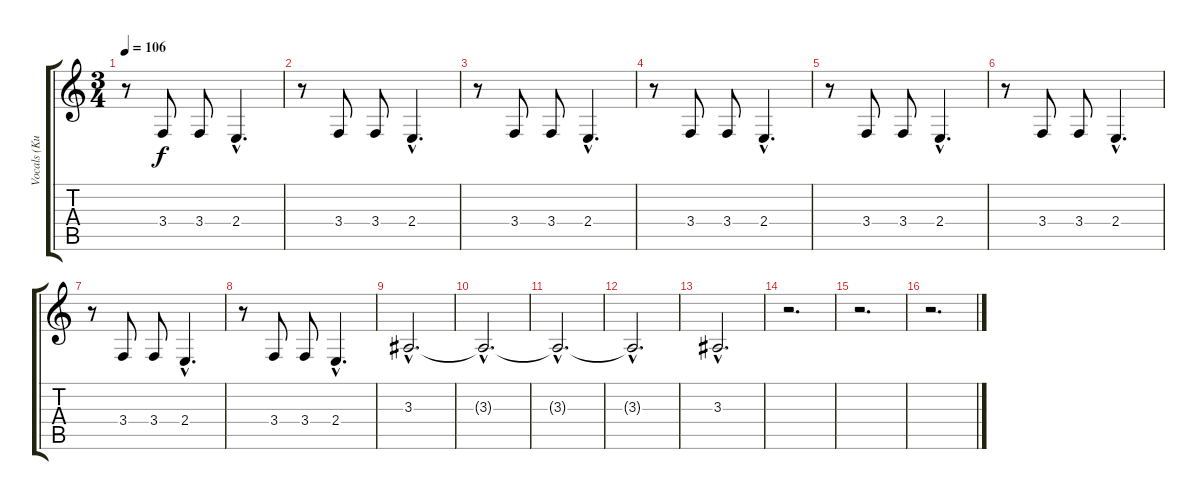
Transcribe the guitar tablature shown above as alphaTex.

\track ("Vocals (Kurt)" "Vocals (Ku") {instrument brightacousticpiano}
\staff {score tabs}
\tuning (E4 B3 G3 D3 A2 E2) {hide}
\ts (3 4)
\tempo 106
\clef g2
\ks c
r.8{dy f} 3.4.8 3.4.8 2.4{hac}.4{d} |
r.8 3.4.8 3.4.8 2.4{hac}.4{d} |
r.8 3.4.8 3.4.8 2.4{hac}.4{d} |
r.8 3.4.8 3.4.8 2.4{hac}.4{d} |
r.8 3.4.8 3.4.8 2.4{hac}.4{d} |
r.8 3.4.8 3.4.8 2.4{hac}.4{d} |
r.8 3.4.8 3.4.8 2.4{hac}.4{d} |
r.8 3.4.8 3.4.8 2.4{hac}.4{d} |
3.3{hac}.2{d} |
3.3{hac t}.2{d} |
3.3{hac t}.2{d} |
3.3{hac t}.2{d} |
3.3{hac}.2{d} |
r.2{d} |
r.2{d} |
r.2{d}
